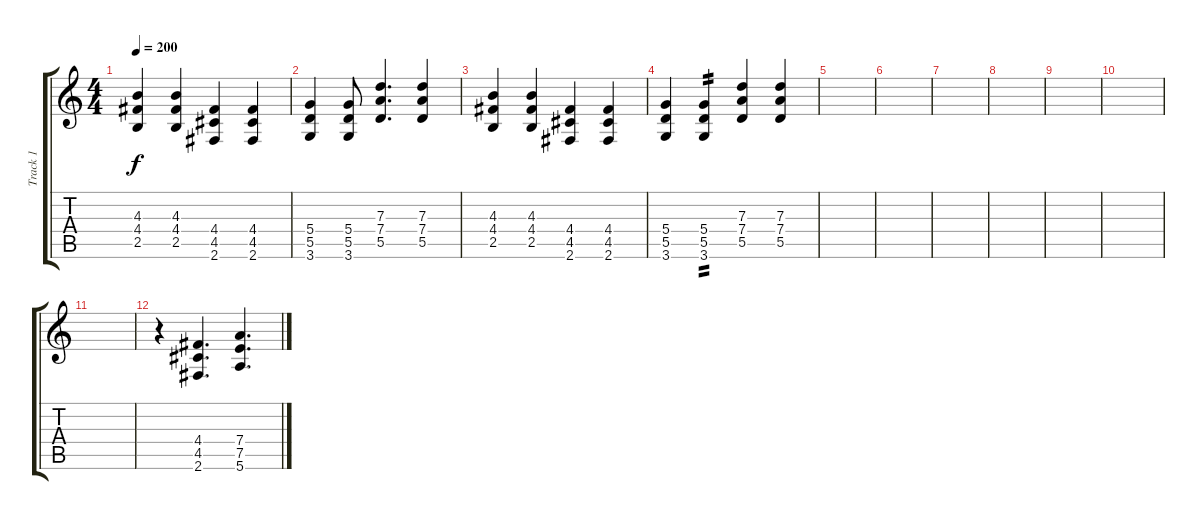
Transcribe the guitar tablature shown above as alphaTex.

\track ("Track 1" "Track 1") {instrument distortionguitar}
\staff {score tabs}
\tuning (E4 B3 G3 D3 A2 E2) {hide}
\ts (4 4)
\tempo 200
\clef g2
\ks c
(4.3 4.4 2.5).4{dy f} (4.3 4.4 2.5).4 (4.4 4.5 2.6).4 (4.4 4.5 2.6).4 |
(5.4 5.5 3.6).4 (5.4 5.5 3.6).8 (7.3 7.4 5.5).4{d} (7.3 7.4 5.5).4 |
(4.3 4.4 2.5).4 (4.3 4.4 2.5).4 (4.4 4.5 2.6).4 (4.4 4.5 2.6).4 |
(5.4 5.5 3.6).4 (5.4 5.5 3.6).4{tp 2} (7.3 7.4 5.5).4 (7.3 7.4 5.5).4 |
|
|
|
|
|
|
|
r.4 (4.4 4.5 2.6).4{d} (7.4 7.5 5.6).4{d}
